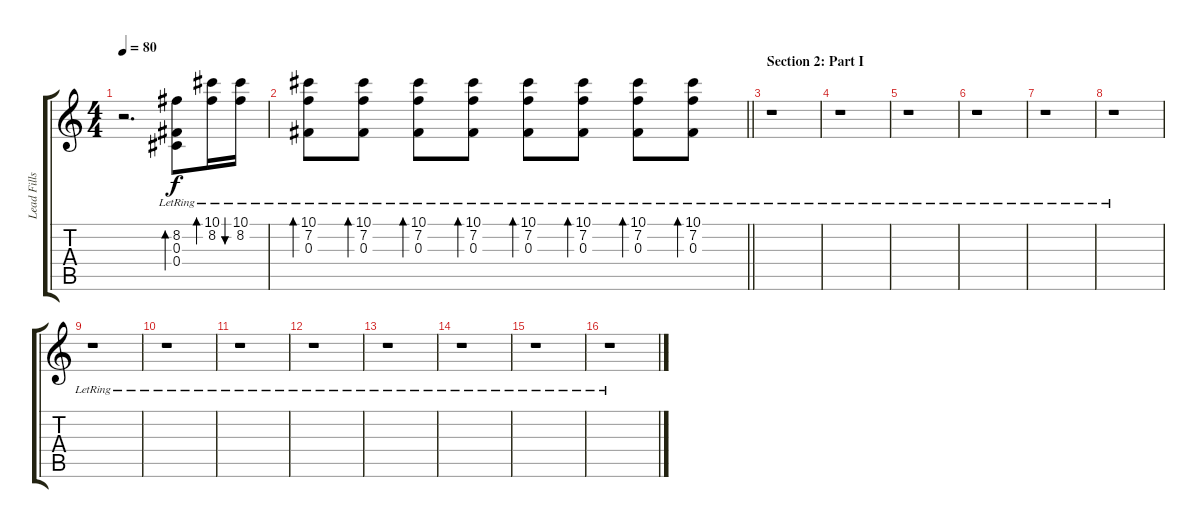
\track ("Lead Fills (Overdrive)" "Lead Fills") {instrument overdrivenguitar}
\staff {score tabs}
\tuning (Eb4 Bb3 Gb3 Db3 Ab2 Eb2) {hide}
\ts (4 4)
\tempo 80
\clef g2
\ks c
r.2{d dy f} (8.2{lr} 0.3{lr} 0.4{lr}).8{bd 30 volume 9 balance 12} (10.1{lr} 8.2{lr}).16{bd 30} (10.1{lr} 8.2{lr}).16{bu 30} |
\barLineRight lightlight
(10.1{lr} 7.2{lr} 0.3{lr}).8{bd 30} (10.1{lr} 7.2{lr} 0.3{lr}).8{bd 30} (10.1{lr} 7.2{lr} 0.3{lr}).8{bd 30} (10.1{lr} 7.2{lr} 0.3{lr}).8{bd 30} (10.1{lr} 7.2{lr} 0.3{lr}).8{bd 30} (10.1{lr} 7.2{lr} 0.3{lr}).8{bd 30} (10.1{lr} 7.2{lr} 0.3{lr}).8{bd 30} (10.1{lr} 7.2{lr} 0.3{lr}).8{bd 30} |
\section ("" "Section 2: Part I")
r.1 |
r.1 |
r.1 |
r.1 |
r.1 |
r.1 |
r.1 |
r.1 |
r.1 |
r.1 |
r.1 |
r.1 |
r.1 |
r.1
